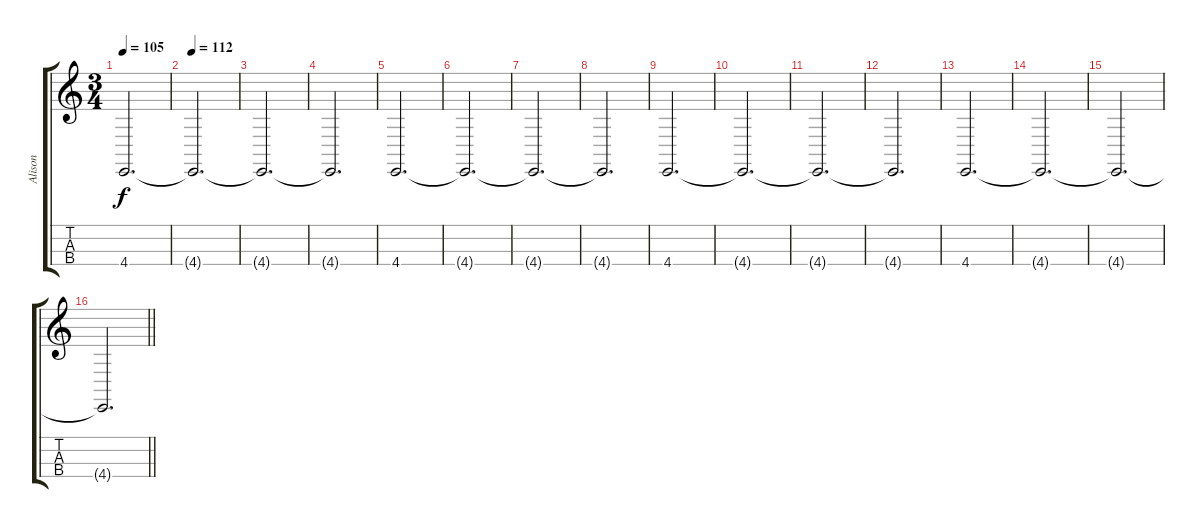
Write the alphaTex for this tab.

\track ("Alison" "Alison") {instrument cello}
\staff {score tabs}
\tuning (A3 D3 G2 C2) {hide}
\ts (3 4)
\section ("" "")
\tempo 105
\clef g2
\ks c
4.4.2{d dy f volume 11} |
\tempo 112
4.4{t}.2{d} |
4.4{t}.2{d} |
4.4{t}.2{d} |
4.4.2{d} |
4.4{t}.2{d} |
4.4{t}.2{d} |
4.4{t}.2{d} |
4.4.2{d} |
4.4{t}.2{d} |
4.4{t}.2{d} |
4.4{t}.2{d} |
4.4.2{d} |
4.4{t}.2{d} |
4.4{t}.2{d} |
\barLineRight lightlight
4.4{t}.2{d}
